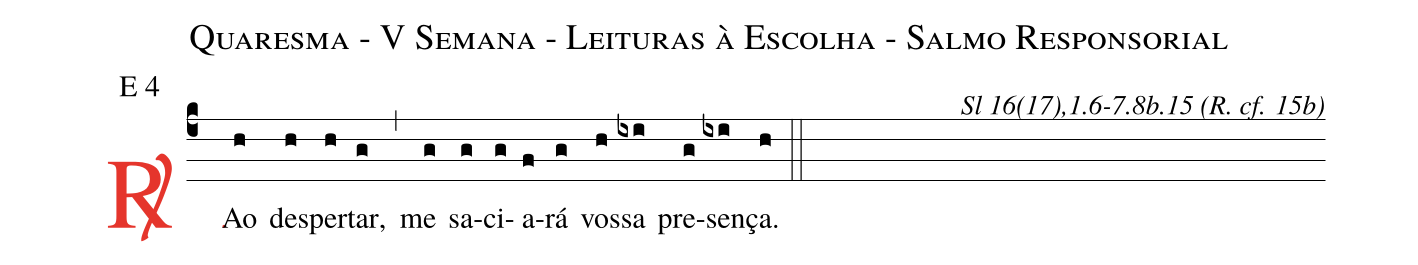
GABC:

name: Quaresma - V Semana - Leituras à Escolha - Salmo Responsorial;
mode: E 4;
commentary: Sl 16(17),1.6-7.8b.15 (R. cf. 15b);
%%
(c4)

<c><sp>R/</sp>.</c>() Ao(h) des(h)per(h)tar,(g) (,) me(g) sa(g)ci(g)a(f)rá(g) vos(h)sa(ixi) pre(g)sen(ixi)ça.(h)

(::)
